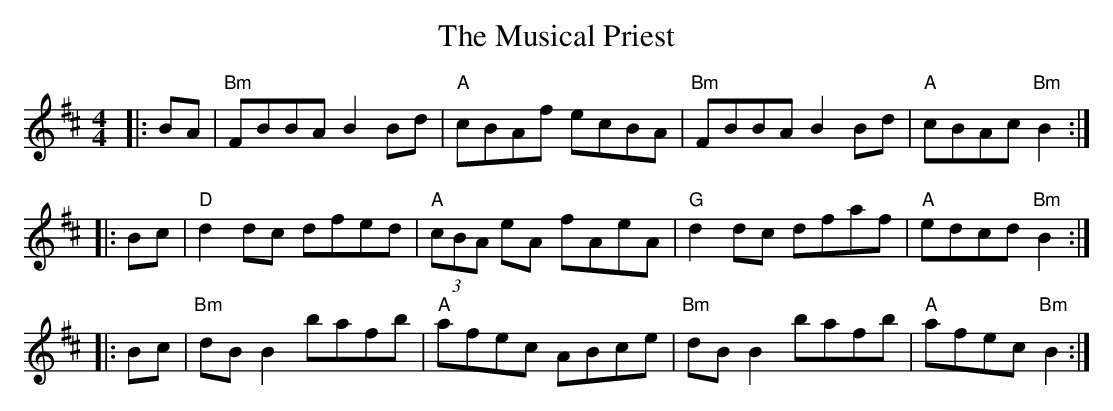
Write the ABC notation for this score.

X:1
T: The Musical Priest
M: 4/4
L: 1/8
K: Bmin
|:BA|"Bm" FBBA `B2Bd|"A"cBAf ecBA|"Bm"FBBA B2Bd|"A"cBAc "Bm"B2:|
|:Bc|"D"d2dc dfed|"A"(3cBA eA fAeA|"G"d2dc dfaf|"A"edcd "Bm"B2:|
|:Bc|"Bm"dBB2 bafb|"A"afec ABce|"Bm"dB B2 bafb|"A"afec "Bm"B2:|
